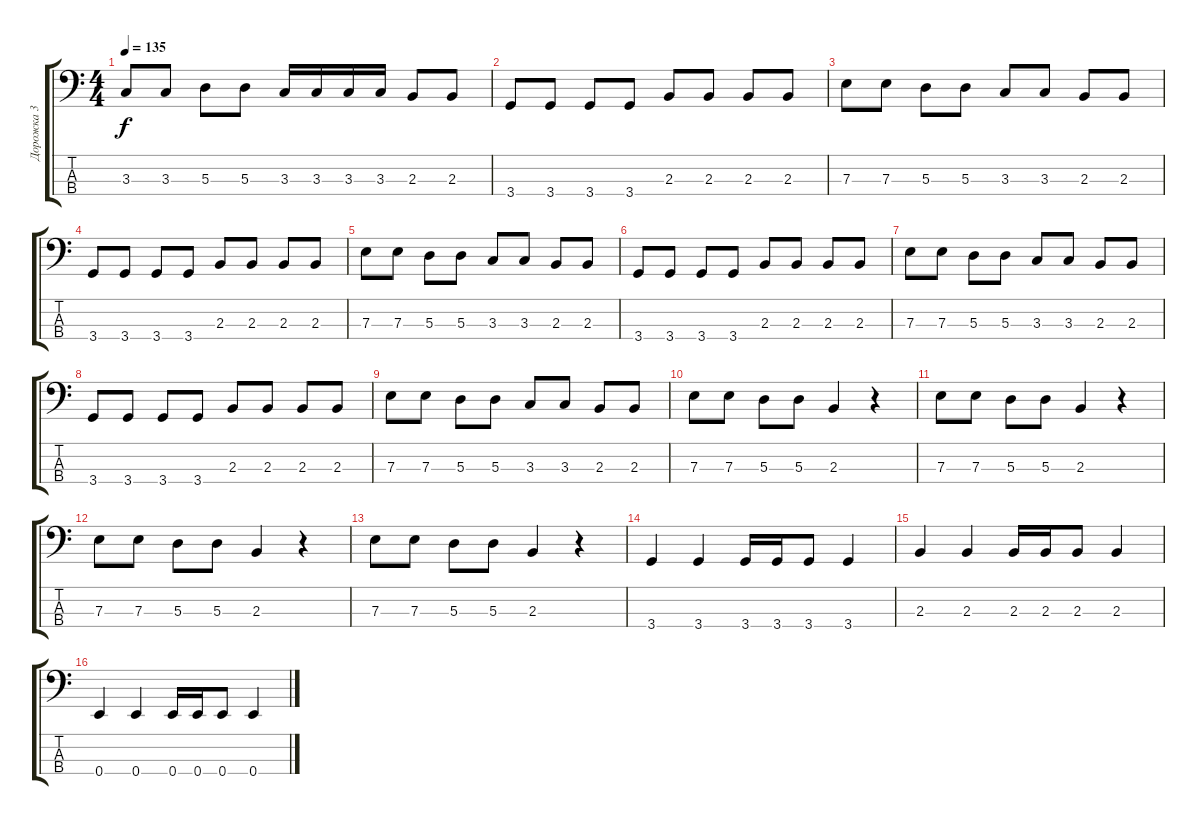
\track ("Дорожка 3" "Дорожка 3") {instrument electricbassfinger}
\staff {score tabs}
\tuning (G2 D2 A1 E1) {hide}
\ts (4 4)
\tempo 135
\clef f4
\ks c
3.3.8{dy f} 3.3.8 5.3.8 5.3.8 3.3.16 3.3.16 3.3.16 3.3.16 2.3.8 2.3.8 |
3.4.8 3.4.8 3.4.8 3.4.8 2.3.8 2.3.8 2.3.8 2.3.8 |
7.3.8 7.3.8 5.3.8 5.3.8 3.3.8 3.3.8 2.3.8 2.3.8 |
3.4.8 3.4.8 3.4.8 3.4.8 2.3.8 2.3.8 2.3.8 2.3.8 |
7.3.8 7.3.8 5.3.8 5.3.8 3.3.8 3.3.8 2.3.8 2.3.8 |
3.4.8 3.4.8 3.4.8 3.4.8 2.3.8 2.3.8 2.3.8 2.3.8 |
7.3.8 7.3.8 5.3.8 5.3.8 3.3.8 3.3.8 2.3.8 2.3.8 |
3.4.8 3.4.8 3.4.8 3.4.8 2.3.8 2.3.8 2.3.8 2.3.8 |
7.3.8 7.3.8 5.3.8 5.3.8 3.3.8 3.3.8 2.3.8 2.3.8 |
7.3.8 7.3.8 5.3.8 5.3.8 2.3.4 r.4 |
7.3.8 7.3.8 5.3.8 5.3.8 2.3.4 r.4 |
7.3.8 7.3.8 5.3.8 5.3.8 2.3.4 r.4 |
7.3.8 7.3.8 5.3.8 5.3.8 2.3.4 r.4 |
3.4.4 3.4.4 3.4.16 3.4.16 3.4.8 3.4.4 |
2.3.4 2.3.4 2.3.16 2.3.16 2.3.8 2.3.4 |
0.4.4 0.4.4 0.4.16 0.4.16 0.4.8 0.4.4
